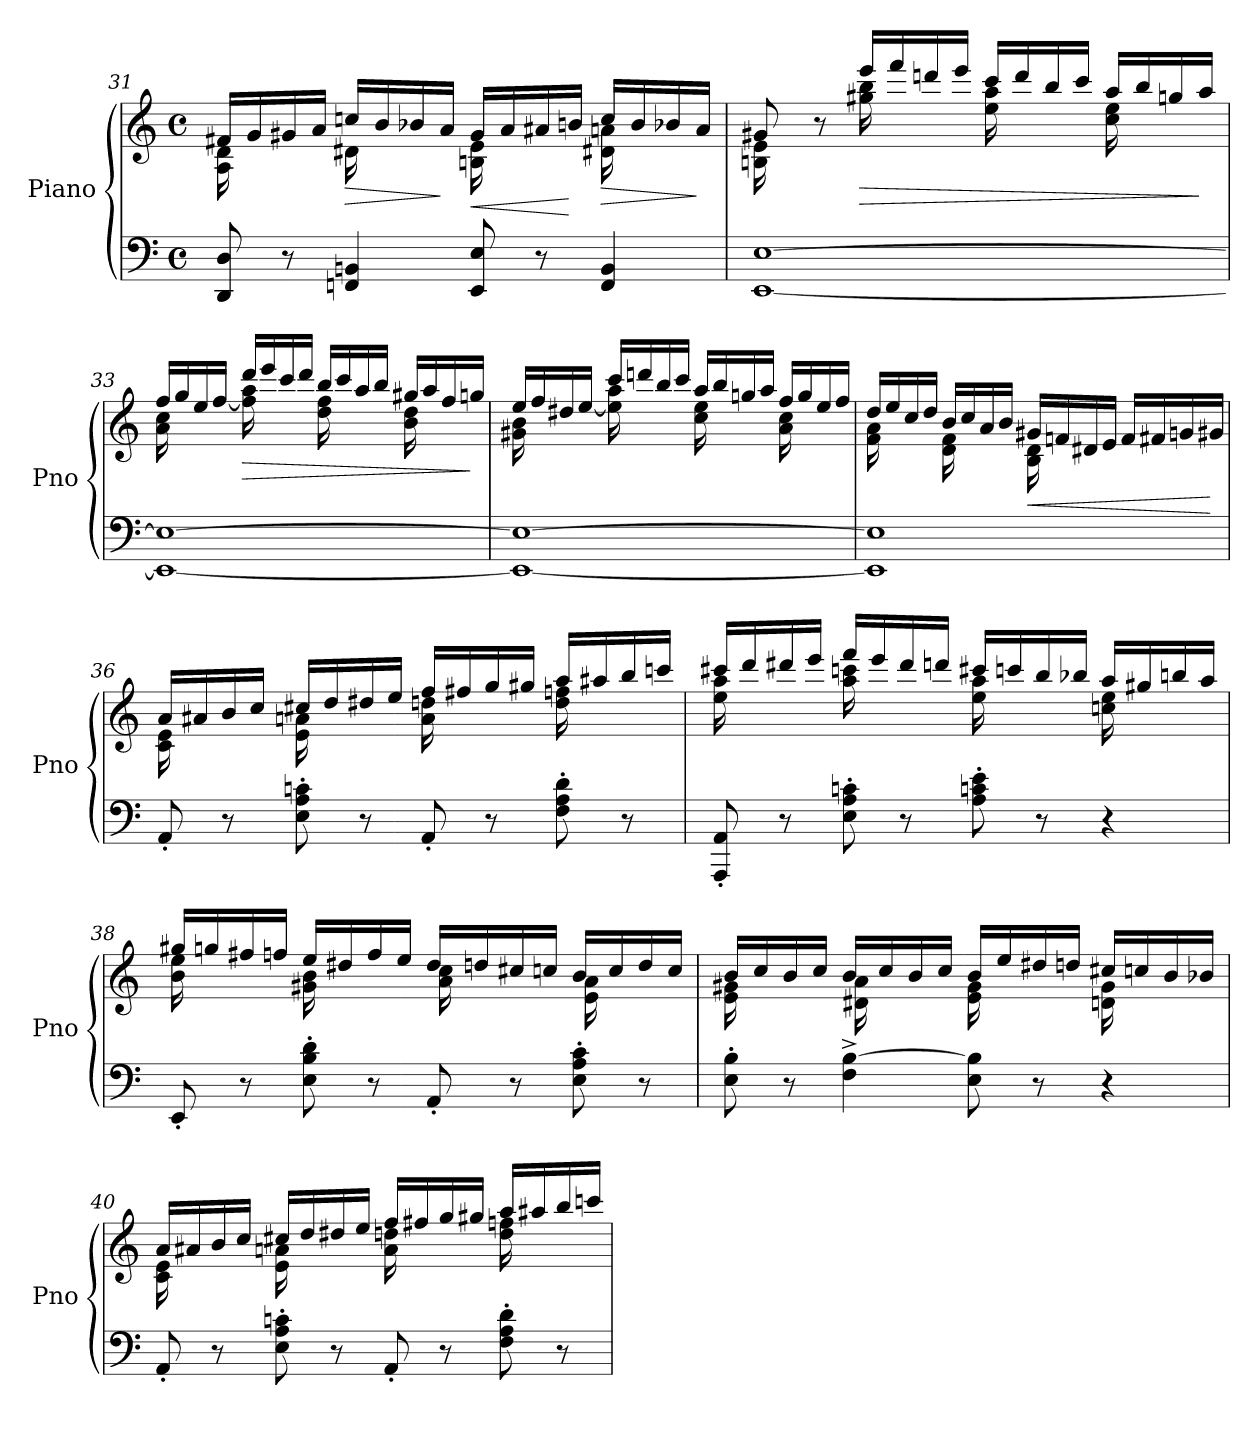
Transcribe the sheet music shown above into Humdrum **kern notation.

**kern	**kern	**dynam
*part1	*part1	*part1
*staff2	*staff1	*staff1/2
*I"Piano	*	*
*I'Pno	*	*
*clefF4	*clefG2	*
*k[]	*k[]	*
*M4/4	*M4/4	*
*met(c)	*met(c)	*
=31	=31	=31
*	*^	*
8DD/ 8D/	16f#X/LL	16A\ 16d\	.
.	16g/	8.ryy	.
8r	16g#X/	.	.
.	16a/JJ	.	.
!	!	!	!LO:HP:b
4FFn/ 4BBn/	16ccn/LL	16d#X\	>
.	16b/	8.ryy	.
.	16b-X/	.	.
.	16a/JJ	.	]
!	!	!	!LO:HP:b
8EE/ 8E/	16g#/LL	16Bn\ 16e\	<
.	16a/	8.ryy	.
8r	16a#X/	.	.
.	16bn/JJ	.	[
!	!	!	!LO:HP:b
4FF/ 4BB/	16cc/LL	16d#X\ 16an\	>
.	16b/	8.ryy	.
.	16b-X/	.	.
.	16a/JJ	.	]
!!LO:PB:g=z	!!
=32	=32	=32	=32
[1EE [1E	8g#X/	16Bn\ 16e\	.
.	.	8.ryy	.
.	8r	.	.
!	!	!	!LO:HP:b
.	16eee/LL	16gg#X\ 16bb\	>
.	16fff/	8.ryy	.
.	16dddn/	.	.
.	16eee/JJ	.	.
.	16ccc/LL	16ee\ 16aa\	.
.	16ddd/	8.ryy	.
.	16bb/	.	.
.	16ccc/JJ	.	.
.	16aa/LL	16cc\ 16ee\	.
.	16bb/	8.ryy	.
.	16ggn/	.	.
.	16aa/JJ	.	]
=33	=33	=33	=33
1EE_ 1E_	16ff/LL	16a\ 16cc\	.
.	16gg/	8.ryy	.
.	16ee/	.	.
.	[16ff/JJ	.	.
!	!	!	!LO:HP:b
.	16ff\] 16aa\	16ddd/LL	>
.	16ryy	16eee/	.
.	8ryy	16ccc/	.
.	.	16ddd/JJ	.
.	16bb/LL	16dd\ 16ff\	.
.	16ccc/	8.ryy	.
.	16aa/	.	.
.	16bb/JJ	.	.
.	16gg#X/LL	16b\ 16dd\	.
.	16aa/	8.ryy	.
.	16ff/	.	.
.	16ggn/JJ	.	]
!!LO:LB:g=z	!!
=34	=34	=34	=34
1EE_ 1E_	16ee/LL	16g#X\ 16b\	.
.	16ff/	8.ryy	.
.	16dd#X/	.	.
.	[16ee/JJ	.	.
.	16ee\] 16aa\	16ccc/LL	.
.	16ryy	16dddn/	.
.	8ryy	16bb/	.
.	.	16ccc/JJ	.
.	16aa/LL	16cc\ 16ee\	.
.	16bb/	8.ryy	.
.	16ggn/	.	.
.	16aa/JJ	.	.
.	16ff/LL	16a\ 16cc\	.
.	16gg/	8.ryy	.
.	16ee/	.	.
.	16ff/JJ	.	.
=35	=35	=35	=35
1EE] 1E]	16dd/LL	16f\ 16a\	.
.	16ee/	8.ryy	.
.	16cc/	.	.
.	16dd/JJ	.	.
.	16b/LL	16d\ 16f\	.
.	16cc/	8.ryy	.
.	16a/	.	.
.	16b/JJ	.	.
!	!	!	!LO:HP:b
!	!	!	!LO:DY:n=1:a
.	16g#X/LL	16B\ 16d\	< other-dynamics
.	16fn/	4..ryy	.
.	16d#X/	.	.
.	16e/JJ	.	.
.	16f/LL	.	.
.	16f#X/	.	.
.	16gn/	.	.
.	16g#X/JJ	.	[
!!LO:LB:g=z	!!
=36	=36	=36	=36
8AA'/	16a/LL	16c\ 16e\	.
.	16a#X/	8.ryy	.
8r	16b/	.	.
.	16cc/JJ	.	.
8E\' 8A\' 8cn\'	16cc#X/LL	16e\ 16an\	.
.	16dd/	8.ryy	.
8r	16dd#X/	.	.
.	16ee/JJ	.	.
8AA'/	16ff/LL	16a\ 16ddn\	.
.	16ff#X/	8.ryy	.
8r	16gg/	.	.
.	16gg#X/JJ	.	.
8F\' 8A\' 8d\'	16aa/LL	16dd\ 16ffn\	.
.	16aa#X/	8.ryy	.
8r	16bb/	.	.
.	16cccn/JJ	.	.
=37	=37	=37	=37
8AAA/' 8AA/'	16ccc#X/LL	16ee\ 16aa\	.
.	16ddd/	8.ryy	.
8r	16ddd#X/	.	.
.	16eee/JJ	.	.
8E\' 8A\' 8cn\'	16fff/LL	16aa\ 16cccn\	.
.	16eee/	8.ryy	.
8r	16ddd#/	.	.
.	16dddn/JJ	.	.
8A\' 8cn\' 8e\'	16ccc#X/LL	16ee\ 16aa\	.
.	16cccn/	8.ryy	.
8r	16bb/	.	.
.	16bb-X/JJ	.	.
4r	16aa/LL	16ccn\ 16ee\	.
.	16gg#X/	8.ryy	.
.	16bbn/	.	.
.	16aa/JJ	.	.
!!LO:LB:g=z	!!
=38	=38	=38	=38
8EE'/	16gg#X/LL	16b\ 16ee\	.
.	16ggn/	8.ryy	.
8r	16ff#X/	.	.
.	16ffn/JJ	.	.
8E\' 8B\' 8d\'	16ee/LL	16g#X\ 16b\	.
.	16dd#X/	8.ryy	.
8r	16ff/	.	.
.	16ee/JJ	.	.
8AA'/	16dd#/LL	16a\ 16cc\	.
.	16ddn/	8.ryy	.
8r	16cc#X/	.	.
.	16ccn/JJ	.	.
8E\' 8A\' 8c\'	16b/LL	16e\ 16a\	.
.	16cc/	8.ryy	.
8r	16dd/	.	.
.	16cc/JJ	.	.
=39	=39	=39	=39
8E\' 8B\'	16b/LL	16e\ 16g#X\	.
.	16cc/	8.ryy	.
8r	16b/	.	.
.	16cc/JJ	.	.
4F\^ [4B\^	16b/LL	16d#X\ 16a\	.
.	16cc/	8.ryy	.
.	16b/	.	.
.	16cc/JJ	.	.
8E\ 8B\]	16b/LL	16e\ 16g#\	.
.	16ee/	8.ryy	.
8r	16dd#X/	.	.
.	16ddn/JJ	.	.
4r	16cc#X/LL	16dn\ 16g#\	.
.	16ccn/	8.ryy	.
.	16b/	.	.
.	16b-X/JJ	.	.
!!LO:LB:g=z	!!
=40	=40	=40	=40
8AA'/	16a/LL	16c\ 16e\	.
.	16a#X/	8.ryy	.
8r	16b/	.	.
.	16cc/JJ	.	.
8E\' 8A\' 8cn\'	16cc#X/LL	16e\ 16an\	.
.	16dd/	8.ryy	.
8r	16dd#X/	.	.
.	16ee/JJ	.	.
8AA'/	16ff/LL	16a\ 16ddn\	.
.	16ff#X/	8.ryy	.
8r	16gg/	.	.
.	16gg#X/JJ	.	.
8F\' 8A\' 8d\'	16aa/LL	16dd\ 16ffn\	.
.	16aa#X/	8.ryy	.
8r	16bb/	.	.
.	16cccn/JJ	.	.
*	*v	*v	*
=	=	=
*-	*-	*-
